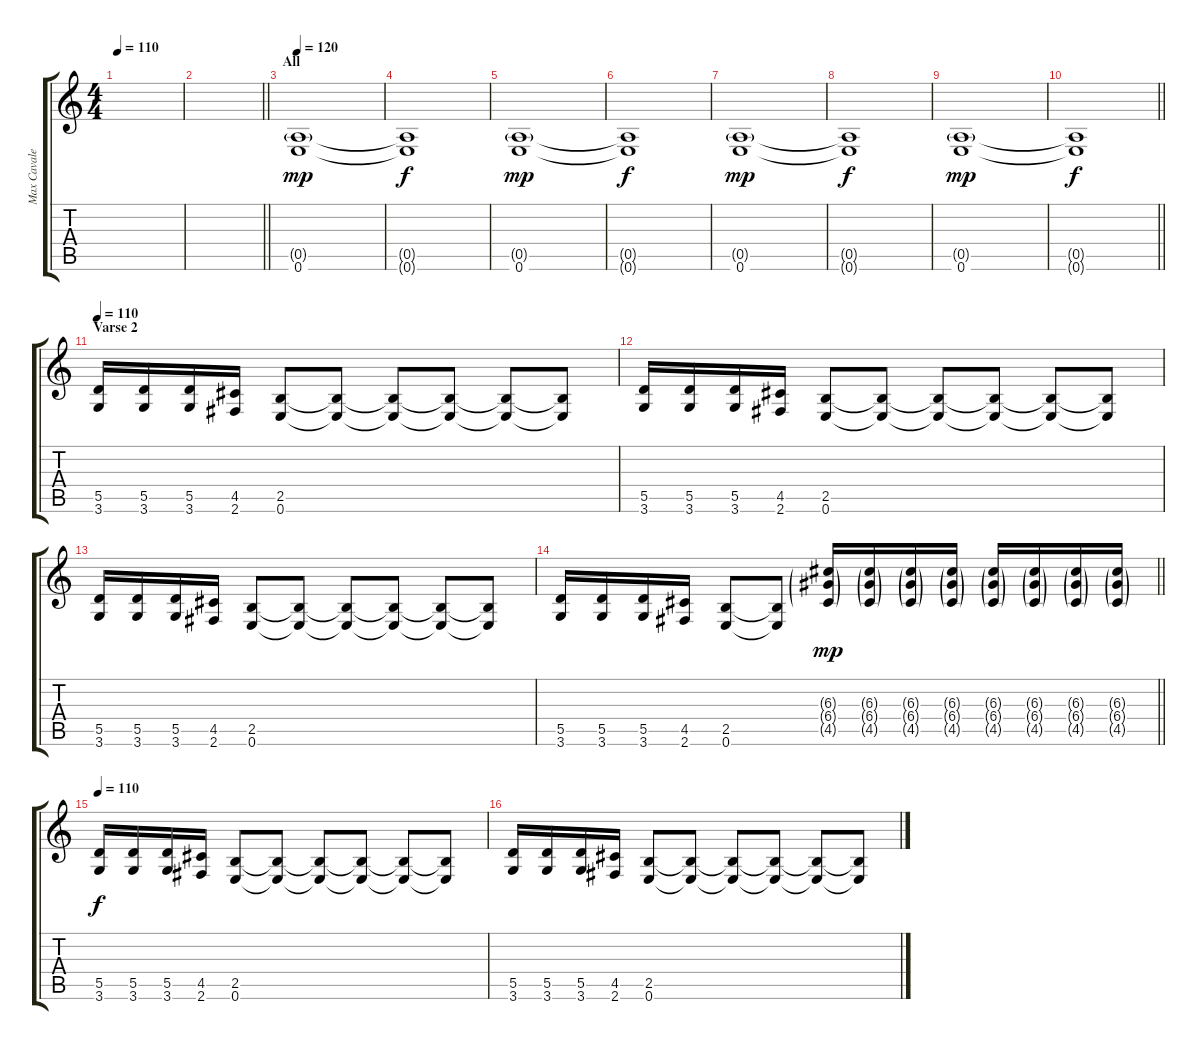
\track ("Max Cavalera" "Max Cavale") {instrument distortionguitar}
\staff {score tabs}
\tuning (E4 B3 G3 D3 A2 E2) {hide}
\ts (4 4)
\tempo 110
\clef g2
\ks c
|
\barLineRight lightlight
|
\section ("" "All")
\tempo 120
(0.5{g} 0.6).1{dy mp} |
(0.5{t} 0.6{t}).1{dy f} |
(0.5{g} 0.6).1{dy mp} |
(0.5{t} 0.6{t}).1{dy f} |
(0.5{g} 0.6).1{dy mp} |
(0.5{t} 0.6{t}).1{dy f} |
(0.5{g} 0.6).1{dy mp} |
\barLineRight lightlight
(0.5{t} 0.6{t}).1{dy f} |
\section ("" "Varse 2")
\tempo 110
(5.5 3.6).16 (5.5 3.6).16 (5.5 3.6).16 (4.5 2.6).16 (2.5 0.6).8 (2.5{t} 0.6{t}).8 (2.5{t} 0.6{t}).8 (2.5{t} 0.6{t}).8 (2.5{t} 0.6{t}).8 (2.5{t} 0.6{t}).8 |
(5.5 3.6).16 (5.5 3.6).16 (5.5 3.6).16 (4.5 2.6).16 (2.5 0.6).8 (2.5{t} 0.6{t}).8 (2.5{t} 0.6{t}).8 (2.5{t} 0.6{t}).8 (2.5{t} 0.6{t}).8 (2.5{t} 0.6{t}).8 |
(5.5 3.6).16 (5.5 3.6).16 (5.5 3.6).16 (4.5 2.6).16 (2.5 0.6).8 (2.5{t} 0.6{t}).8 (2.5{t} 0.6{t}).8 (2.5{t} 0.6{t}).8 (2.5{t} 0.6{t}).8 (2.5{t} 0.6{t}).8 |
\barLineRight lightlight
(5.5 3.6).16 (5.5 3.6).16 (5.5 3.6).16 (4.5 2.6).16 (2.5 0.6).8 (2.5{t} 0.6{t}).8 (6.3{g} 6.4{g} 4.5{g}).16{dy mp} (6.3{g} 6.4{g} 4.5{g}).16 (6.3{g} 6.4{g} 4.5{g}).16 (6.3{g} 6.4{g} 4.5{g}).16 (6.3{g} 6.4{g} 4.5{g}).16 (6.3{g} 6.4{g} 4.5{g}).16 (6.3{g} 6.4{g} 4.5{g}).16 (6.3{g} 6.4{g} 4.5{g}).16 |
\tempo 110
(5.5 3.6).16{dy f} (5.5 3.6).16 (5.5 3.6).16 (4.5 2.6).16 (2.5 0.6).8 (2.5{t} 0.6{t}).8 (2.5{t} 0.6{t}).8 (2.5{t} 0.6{t}).8 (2.5{t} 0.6{t}).8 (2.5{t} 0.6{t}).8 |
(5.5 3.6).16 (5.5 3.6).16 (5.5 3.6).16 (4.5 2.6).16 (2.5 0.6).8 (2.5{t} 0.6{t}).8 (2.5{t} 0.6{t}).8 (2.5{t} 0.6{t}).8 (2.5{t} 0.6{t}).8 (2.5{t} 0.6{t}).8
